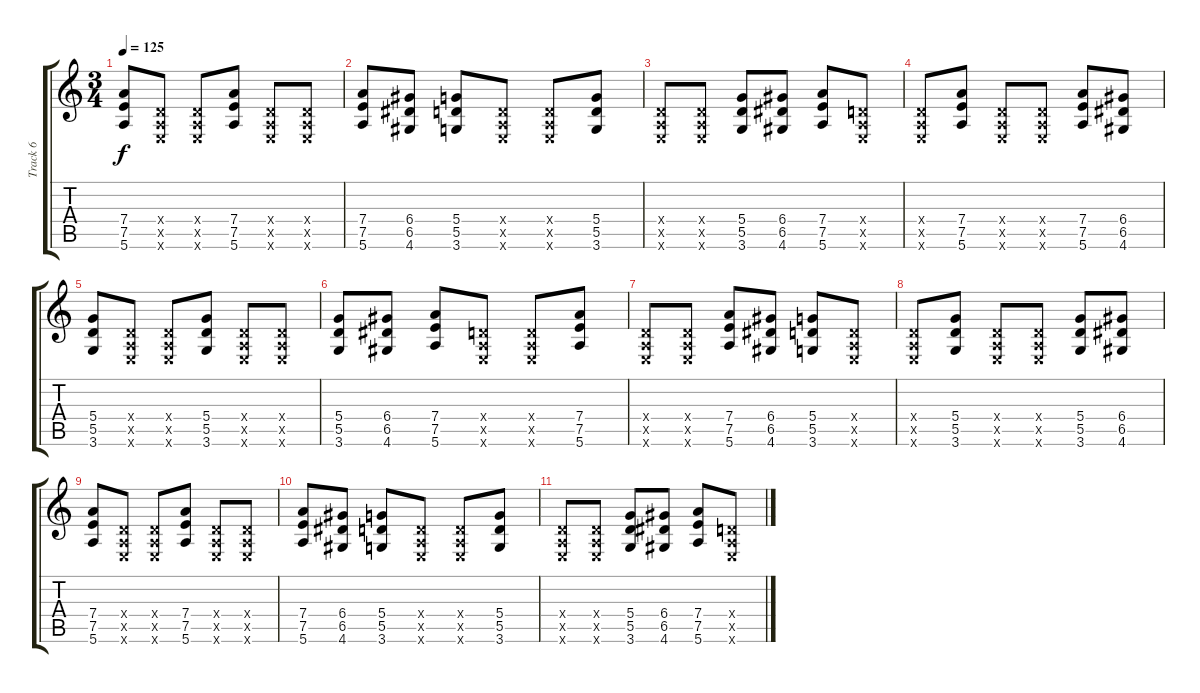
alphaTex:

\track ("Track 6" "Track 6") {instrument overdrivenguitar}
\staff {score tabs}
\tuning (E4 B3 G3 D3 A2 E2) {hide}
\ts (3 4)
\tempo 125
\clef g2
\ks c
(7.4 7.5 5.6).8{dy f} (0.4{x} 0.5{x} 0.6{x}).8 (0.4{x} 0.5{x} 0.6{x}).8 (7.4 7.5 5.6).8 (0.4{x} 0.5{x} 0.6{x}).8 (0.4{x} 0.5{x} 0.6{x}).8 |
(7.4 7.5 5.6).8 (6.4 6.5 4.6).8 (5.4 5.5 3.6).8 (0.4{x} 0.5{x} 0.6{x}).8 (0.4{x} 0.5{x} 0.6{x}).8 (5.4 5.5 3.6).8 |
(0.4{x} 0.5{x} 0.6{x}).8 (0.4{x} 0.5{x} 0.6{x}).8 (5.4 5.5 3.6).8 (6.4 6.5 4.6).8 (7.4 7.5 5.6).8 (0.4{x} 0.5{x} 0.6{x}).8 |
(0.4{x} 0.5{x} 0.6{x}).8 (7.4 7.5 5.6).8 (0.4{x} 0.5{x} 0.6{x}).8 (0.4{x} 0.5{x} 0.6{x}).8 (7.4 7.5 5.6).8 (6.4 6.5 4.6).8 |
(5.4 5.5 3.6).8 (0.4{x} 0.5{x} 0.6{x}).8 (0.4{x} 0.5{x} 0.6{x}).8 (5.4 5.5 3.6).8 (0.4{x} 0.5{x} 0.6{x}).8 (0.4{x} 0.5{x} 0.6{x}).8 |
(5.4 5.5 3.6).8 (6.4 6.5 4.6).8 (7.4 7.5 5.6).8 (0.4{x} 0.5{x} 0.6{x}).8 (0.4{x} 0.5{x} 0.6{x}).8 (7.4 7.5 5.6).8 |
(0.4{x} 0.5{x} 0.6{x}).8 (0.4{x} 0.5{x} 0.6{x}).8 (7.4 7.5 5.6).8 (6.4 6.5 4.6).8 (5.4 5.5 3.6).8 (0.4{x} 0.5{x} 0.6{x}).8 |
(0.4{x} 0.5{x} 0.6{x}).8 (5.4 5.5 3.6).8 (0.4{x} 0.5{x} 0.6{x}).8 (0.4{x} 0.5{x} 0.6{x}).8 (5.4 5.5 3.6).8 (6.4 6.5 4.6).8 |
(7.4 7.5 5.6).8 (0.4{x} 0.5{x} 0.6{x}).8 (0.4{x} 0.5{x} 0.6{x}).8 (7.4 7.5 5.6).8 (0.4{x} 0.5{x} 0.6{x}).8 (0.4{x} 0.5{x} 0.6{x}).8 |
(7.4 7.5 5.6).8 (6.4 6.5 4.6).8 (5.4 5.5 3.6).8 (0.4{x} 0.5{x} 0.6{x}).8 (0.4{x} 0.5{x} 0.6{x}).8 (5.4 5.5 3.6).8 |
(0.4{x} 0.5{x} 0.6{x}).8 (0.4{x} 0.5{x} 0.6{x}).8 (5.4 5.5 3.6).8 (6.4 6.5 4.6).8 (7.4 7.5 5.6).8 (0.4{x} 0.5{x} 0.6{x}).8
